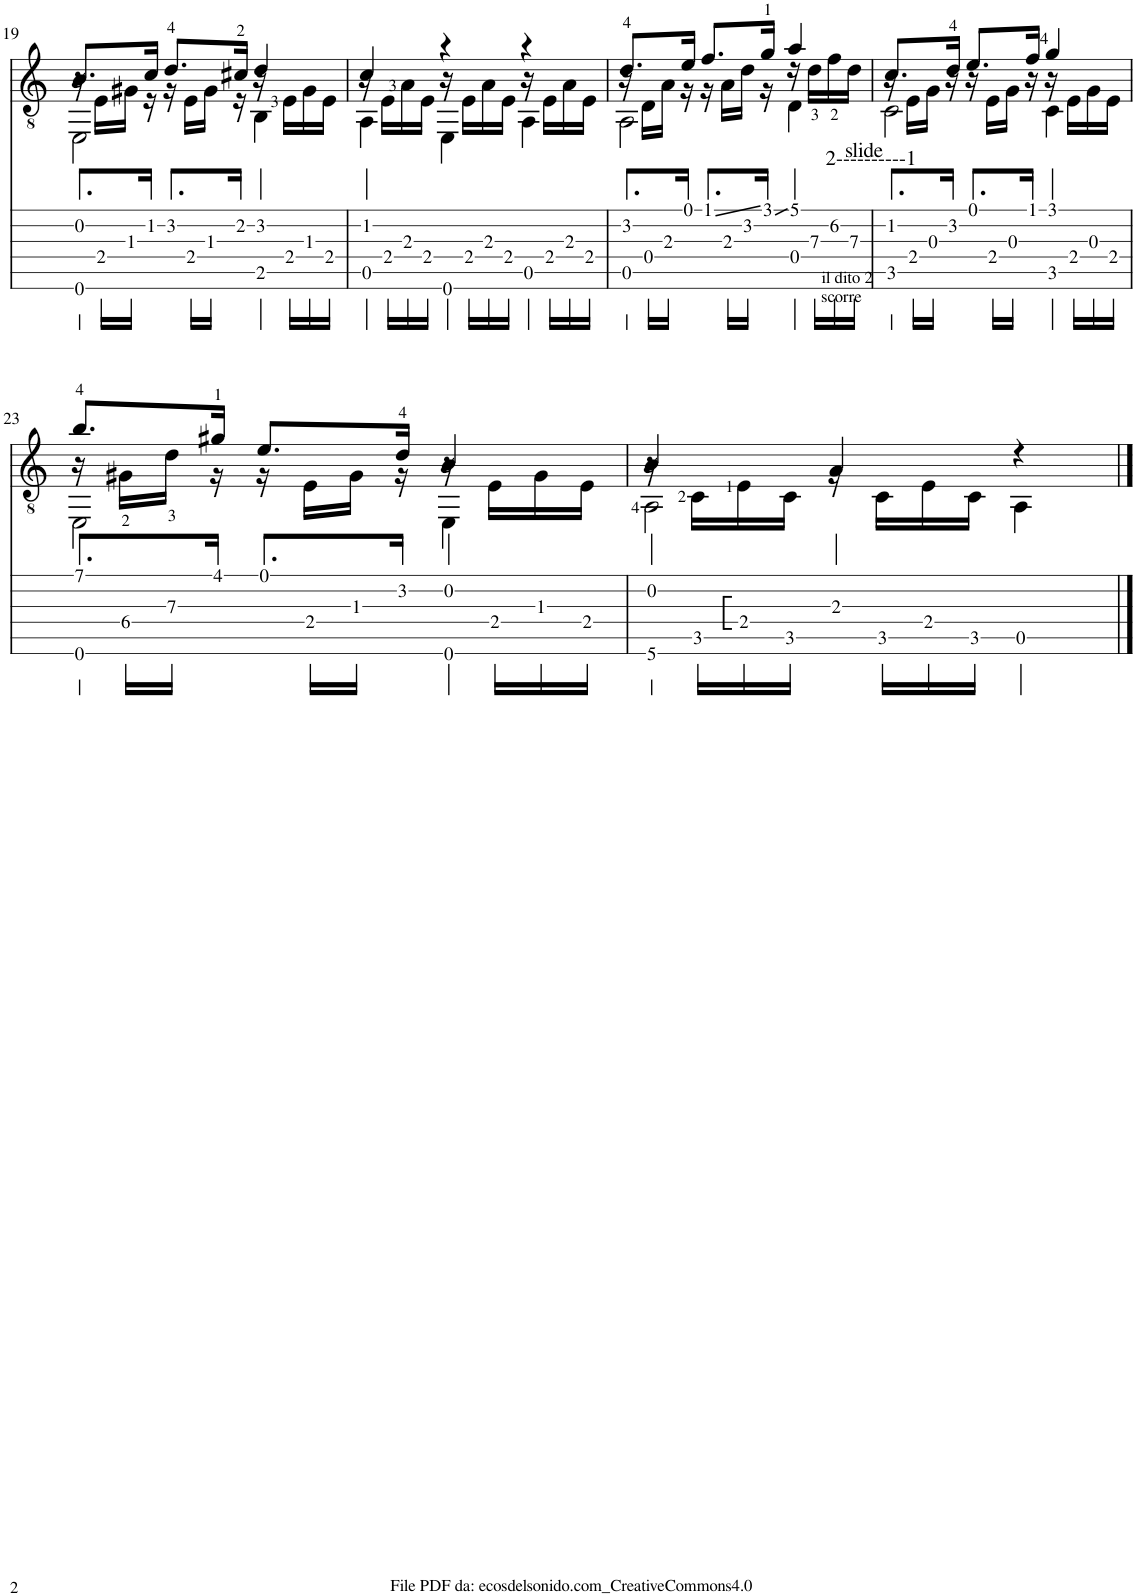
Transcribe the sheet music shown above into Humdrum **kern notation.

**kern	**kern
*part2	*part1
*staff2	*staff1
*I"Chitarra classica (Intavolatura)	*I"Classical Guitar
!!LO:PB:g=z
*	*clefGv2
*k[]	*k[]
*M3/4	*M3/4
=19	=19
*^	*^
*	*^	*	*^
8.B/L	16r	2EE\	8.B/L	16r	2EE\
.	16E\LL	.	.	16E\LL	.
.	16G#X\JJ	.	.	16G#X\JJ	.
16c/Jk	16r	.	16c/Jk	16r	.
8.d/L	16r	.	8.d/L	16r	.
.	16E\LL	.	.	16E\LL	.
.	16G#\JJ	.	.	16G#\JJ	.
16c#X/Jk	16r	.	16c#X/Jk	16r	.
4d/	16r	4BB\	4d/	16r	4BB\
.	16E\LL	.	.	16E\LL	.
.	16G#\	.	.	16G#\	.
.	16E\JJ	.	.	16E\JJ	.
=20	=20	=20	=20	=20	=20
4c/	16r	4AA\	4c/	16r	4AA\
.	16E\LL	.	.	16E\LL	.
.	16A\	.	.	16A\	.
.	16E\JJ	.	.	16E\JJ	.
4r	16r	4EE\	4r	16r	4EE\
.	16E\LL	.	.	16E\LL	.
.	16A\	.	.	16A\	.
.	16E\JJ	.	.	16E\JJ	.
4r	16r	4AA\	4r	16r	4AA\
.	16E\LL	.	.	16E\LL	.
.	16A\	.	.	16A\	.
.	16E\JJ	.	.	16E\JJ	.
=21	=21	=21	=21	=21	=21
8.d/L	16r	2AA\	8.d/L	16r	2AA\
.	16D\LL	.	.	16D\LL	.
.	16A\JJ	.	.	16A\JJ	.
16e/Jk	16r	.	16e/Jk	16r	.
8.f/L	16r	.	8.f/L	16r	.
.	16A\LL	.	.	16A\LL	.
.	16d\JJ	.	.	16d\JJ	.
16g/Jk	16r	.	16g/Jk	16r	.
4a/	16r	4D\	4a/	16r	4D\
.	16d\LL	.	.	16d\LL	.
!	!LO:TX:a:t=2----------1	!	!	!	!
!	!LO:TX:a:t=il dito 2	!	!	!	!
!	!LO:TX:a:t=scorre	!	!	!	!
.	16f\	.	.	16f\	.
!	!LO:TX:a:t=slide	!	!	!	!
.	16d\JJ	.	.	16d\JJ	.
=22	=22	=22	=22	=22	=22
8.c/L	16r	2C\	8.c/L	16r	2C\
.	16E\LL	.	.	16E\LL	.
.	16G\JJ	.	.	16G\JJ	.
16d/Jk	16r	.	16d/Jk	16r	.
8.e/L	16r	.	8.e/L	16r	.
.	16E\LL	.	.	16E\LL	.
.	16G\JJ	.	.	16G\JJ	.
16f/Jk	16r	.	16f/Jk	16r	.
4g/	16r	4C\	4g/	16r	4C\
.	16E\LL	.	.	16E\LL	.
.	16G\	.	.	16G\	.
.	16E\JJ	.	.	16E\JJ	.
!!LO:LB:g=z	!!	!!
=23	=23	=23	=23	=23	=23
8.b/L	16r	2EE\	8.b/L	16r	2EE\
.	16G#X\LL	.	.	16G#X\LL	.
.	16d\JJ	.	.	16d\JJ	.
16g#X/Jk	16r	.	16g#X/Jk	16r	.
8.e/L	16r	.	8.e/L	16r	.
.	16E\LL	.	.	16E\LL	.
.	16G#\JJ	.	.	16G#\JJ	.
16d/Jk	16r	.	16d/Jk	16r	.
4B/	16r	4EE\	4B/	16r	4EE\
.	16E\LL	.	.	16E\LL	.
.	16G#\	.	.	16G#\	.
.	16E\JJ	.	.	16E\JJ	.
=24	=24	=24	=24	=24	=24
4B/	16r	2AA\	4B/	16r	2AA\
.	16C\LL	.	.	16C\LL	.
.	16E:\	.	.	16E\	.
.	16C\JJ	.	.	16C\JJ	.
4A/	16r	.	4A/	16r	.
.	16C\LL	.	.	16C\LL	.
.	16E\	.	.	16E\	.
.	16C\JJ	.	.	16C\JJ	.
4r	4AA\	4ryy	4r	4AA\	4ryy
*v	*v	*v	*	*	*
*	*v	*v	*v
==	==
*-	*-
